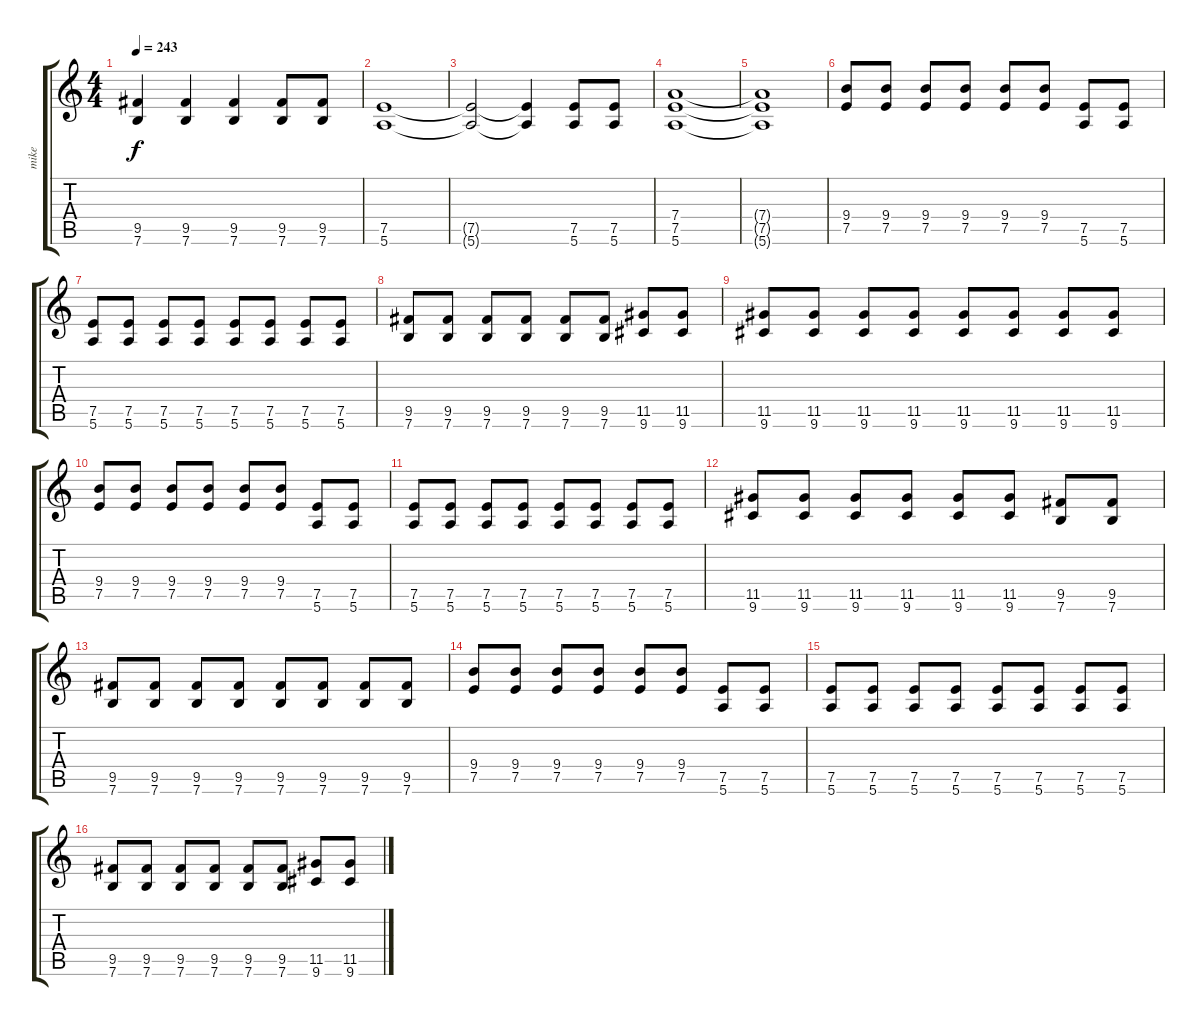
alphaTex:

\track ("mike" "mike") {instrument distortionguitar}
\staff {score tabs}
\tuning (E4 B3 G3 D3 A2 E2) {hide}
\ts (4 4)
\tempo 243
\clef g2
\ks c
(9.5{t} 7.6{t}).4{dy f} (9.5 7.6).4 (9.5 7.6).4 (9.5 7.6).8 (9.5 7.6).8 |
(7.5 5.6).1 |
(7.5{t} 5.6{t}).2 (7.5{t} 5.6{t}).4 (7.5 5.6).8{balance 8} (7.5 5.6).8 |
(7.4 7.5 5.6).1 |
(7.4{t} 7.5{t} 5.6{t}).1 |
(9.4 7.5).8{volume 16 instrument distortionguitar} (9.4 7.5).8 (9.4 7.5).8 (9.4 7.5).8 (9.4 7.5).8 (9.4 7.5).8 (7.5 5.6).8 (7.5 5.6).8 |
(7.5 5.6).8 (7.5 5.6).8 (7.5 5.6).8 (7.5 5.6).8 (7.5 5.6).8 (7.5 5.6).8 (7.5 5.6).8 (7.5 5.6).8 |
(9.5 7.6).8 (9.5 7.6).8 (9.5 7.6).8 (9.5 7.6).8 (9.5 7.6).8 (9.5 7.6).8 (11.5 9.6).8 (11.5 9.6).8 |
(11.5 9.6).8 (11.5 9.6).8 (11.5 9.6).8 (11.5 9.6).8 (11.5 9.6).8 (11.5 9.6).8 (11.5 9.6).8 (11.5 9.6).8 |
(9.4 7.5).8 (9.4 7.5).8 (9.4 7.5).8 (9.4 7.5).8 (9.4 7.5).8 (9.4 7.5).8 (7.5 5.6).8 (7.5 5.6).8 |
(7.5 5.6).8 (7.5 5.6).8 (7.5 5.6).8 (7.5 5.6).8 (7.5 5.6).8 (7.5 5.6).8 (7.5 5.6).8 (7.5 5.6).8 |
(11.5 9.6).8 (11.5 9.6).8 (11.5 9.6).8 (11.5 9.6).8 (11.5 9.6).8 (11.5 9.6).8 (9.5 7.6).8 (9.5 7.6).8 |
(9.5 7.6).8 (9.5 7.6).8 (9.5 7.6).8 (9.5 7.6).8 (9.5 7.6).8 (9.5 7.6).8 (9.5 7.6).8 (9.5 7.6).8 |
(9.4 7.5).8{volume 16 instrument distortionguitar} (9.4 7.5).8 (9.4 7.5).8 (9.4 7.5).8 (9.4 7.5).8 (9.4 7.5).8 (7.5 5.6).8 (7.5 5.6).8 |
(7.5 5.6).8 (7.5 5.6).8 (7.5 5.6).8 (7.5 5.6).8 (7.5 5.6).8 (7.5 5.6).8 (7.5 5.6).8 (7.5 5.6).8 |
(9.5 7.6).8 (9.5 7.6).8 (9.5 7.6).8 (9.5 7.6).8 (9.5 7.6).8 (9.5 7.6).8 (11.5 9.6).8 (11.5 9.6).8
